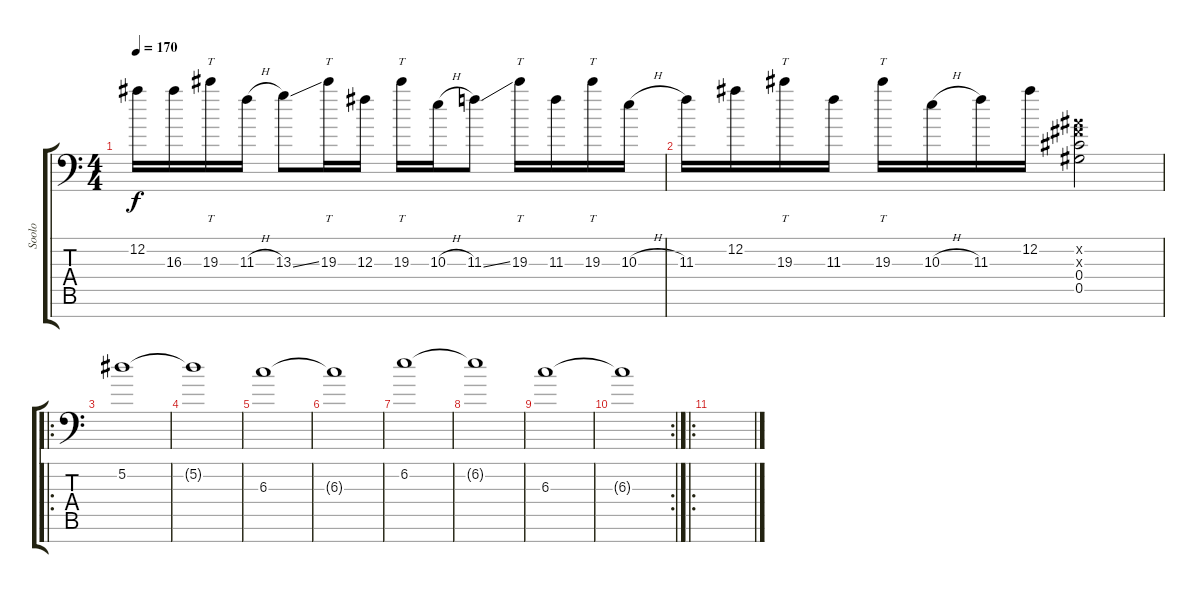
\track ("Soolo" "Soolo") {instrument overdrivenguitar}
\staff {score tabs}
\tuning (Eb4 Bb3 Gb3 Db3 Ab2 Eb2 Bb1) {hide}
\ts (4 4)
\tempo 170
\clef f4
\ks c
12.2.16{dy f} 16.3.16 19.3.16{tt} 11.3{h}.16 13.3{ss}.8 19.3.16{tt} 12.3.16 19.3.16{tt} 10.3{h}.16 11.3{ss}.8 19.3.16{tt} 11.3.16 19.3.16{tt} 10.3{h}.16 |
11.3.16 12.2.16 19.3.16{tt} 11.3.16 19.3.16{tt} 10.3{h}.16 11.3.16 12.2.16 (0.2{x} 0.3{x} 0.4 0.5).2 |
\ro
5.2.1 |
5.2{t}.1 |
6.3.1 |
6.3{t}.1 |
6.2.1 |
6.2{t}.1 |
6.3.1 |
\rc 2
6.3{t}.1 |
\ro
